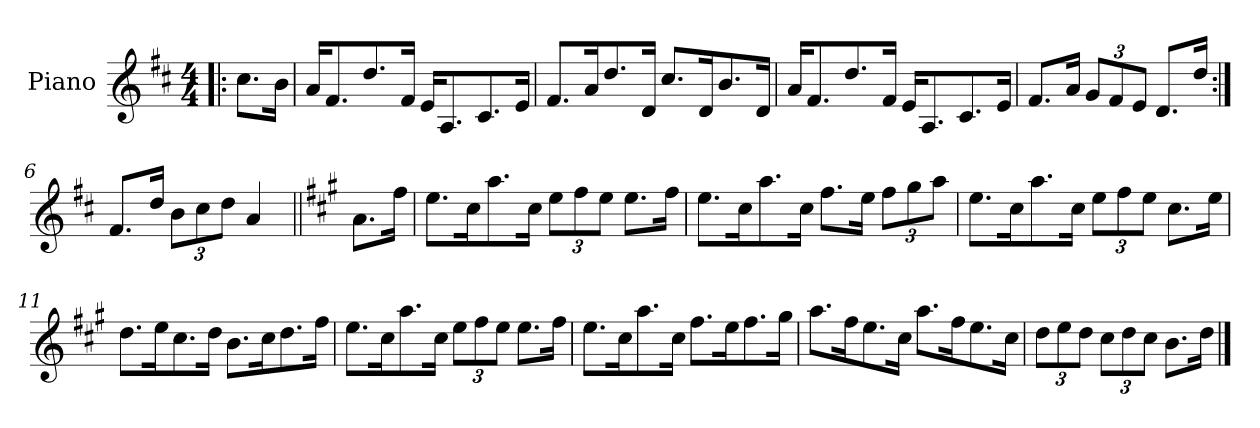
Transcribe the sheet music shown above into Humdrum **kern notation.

**kern
*part1
*staff1
*I"Piano
*I'Pno
*clefG2
*k[f#c#]
*D:
*M4/4
=1!|:
8.cc#\L
16b\Jk
=2
16a/KL
8.f#/
8.dd/
16f#/Jk
16e/KL
8.A/
8.c#/
16e/Jk
=3
8.f#/L
16a/K
8.dd/
16d/Jk
8.cc#/L
16d/K
8.b/
16d/Jk
=4
16a/KL
8.f#/
8.dd/
16f#/Jk
16e/KL
8.A/
8.c#/
16e/Jk
=5
8.f#/L
16a/Jk
12g/L
12f#/
12e/J
8.d/L
16dd/Jk
=6:|!
8.f#/L
16dd/Jk
12b\L
12cc#\
12dd\J
4a/
=7||
*k[f#c#g#]
*A:
8.a\L
16ff#\Jk
=8
8.ee\L
16cc#\K
8.aa\
16cc#\Jk
12ee\L
12ff#\
12ee\J
8.ee\L
16ff#\Jk
=9
8.ee\L
16cc#\K
8.aa\
16cc#\Jk
8.ff#\L
16ee\Jk
12ff#\L
12gg#\
12aa\J
=10
8.ee\L
16cc#\K
8.aa\
16cc#\Jk
12ee\L
12ff#\
12ee\J
8.cc#\L
16ee\Jk
=11
8.dd\L
16ee\K
8.cc#\
16dd\Jk
8.b\L
16cc#\K
8.dd\
16ff#\Jk
=12
8.ee\L
16cc#\K
8.aa\
16cc#\Jk
12ee\L
12ff#\
12ee\J
8.ee\L
16ff#\Jk
=13
8.ee\L
16cc#\K
8.aa\
16cc#\Jk
8.ff#\L
16ee\K
8.ff#\
16gg#\Jk
=14
8.aa\L
16ff#\K
8.ee\
16cc#\Jk
8.aa\L
16ff#\K
8.ee\
16cc#\Jk
=15
12dd\L
12ee\
12dd\J
12cc#\L
12dd\
12cc#\J
8.b\L
16dd\Jk
==
*-
